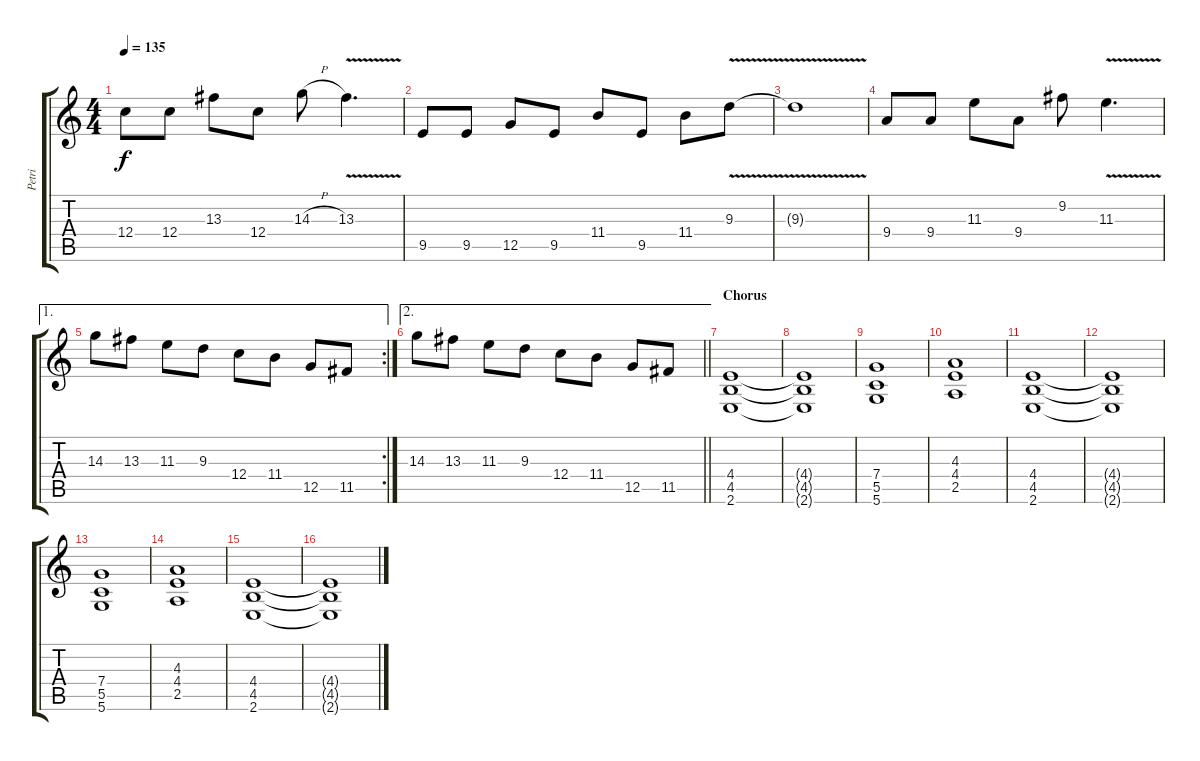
\track ("Petri" "Petri") {instrument distortionguitar}
\staff {score tabs}
\tuning (D4 A3 F3 C3 G2 D2) {hide}
\ts (4 4)
\tempo 135
\clef g2
\ks c
12.4.8{dy f} 12.4.8 13.3.8 12.4.8 14.3{h}.8 13.3{v}.4{d} |
9.5.8 9.5.8 12.5.8 9.5.8 11.4.8 9.5.8 11.4.8 9.3{v}.8 |
9.3{t}.1 |
9.4.8 9.4.8 11.3.8 9.4.8 9.2.8 11.3{v}.4{d} |
\ae 1
\rc 2
14.3.8 13.3.8 11.3.8 9.3.8 12.4.8 11.4.8 12.5.8 11.5.8 |
\ae 2
\barLineRight lightlight
14.3.8 13.3.8 11.3.8 9.3.8 12.4.8 11.4.8 12.5.8 11.5.8 |
\section ("" "Chorus")
(4.4 4.5 2.6).1 |
(4.4{t} 4.5{t} 2.6{t}).1 |
(7.4 5.5 5.6).1 |
(4.3 4.4 2.5).1 |
(4.4 4.5 2.6).1 |
(4.4{t} 4.5{t} 2.6{t}).1 |
(7.4 5.5 5.6).1 |
(4.3 4.4 2.5).1 |
(4.4 4.5 2.6).1 |
(4.4{t} 4.5{t} 2.6{t}).1
